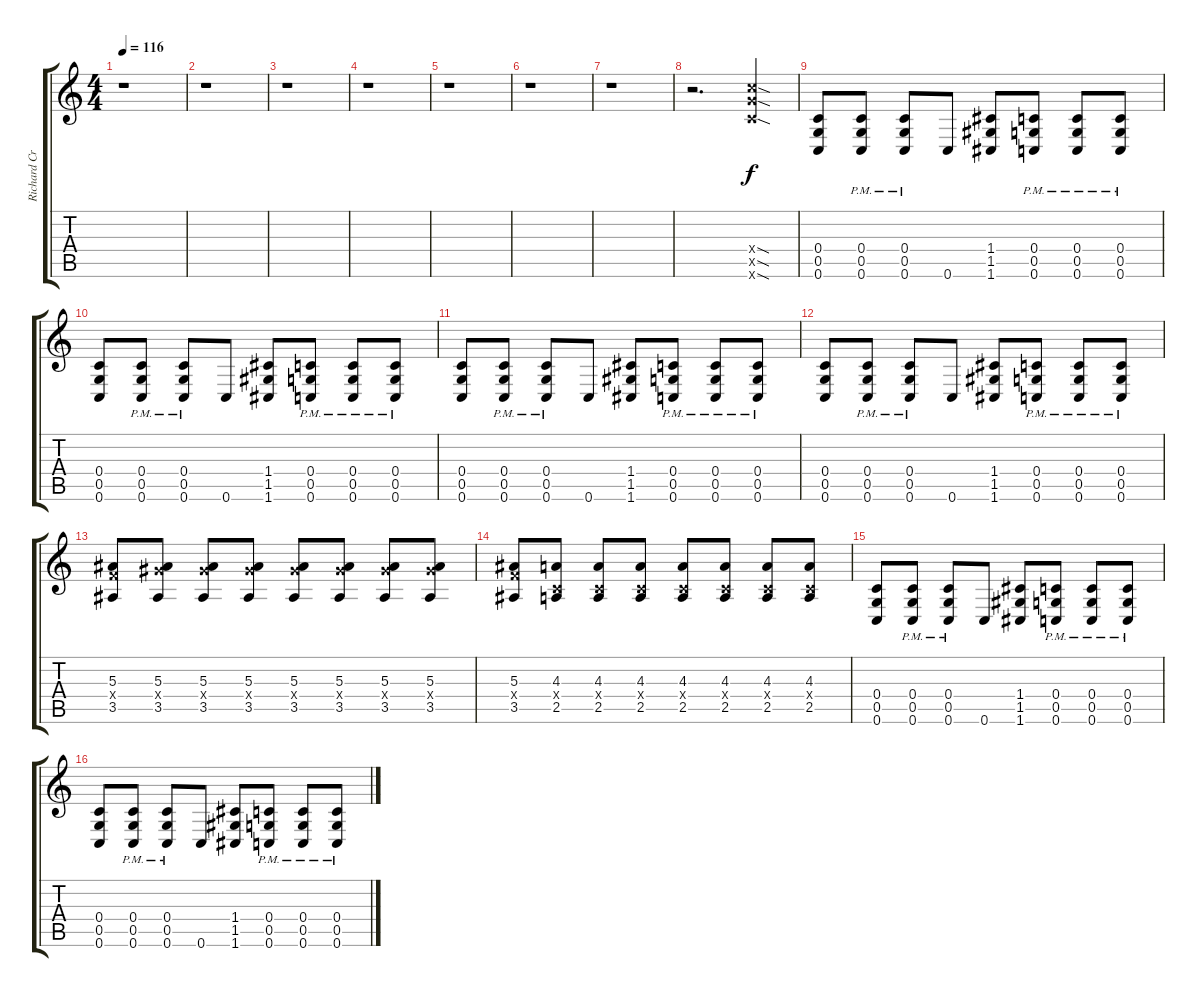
\track ("Richard Cruspe" "Richard Cr") {instrument distortionguitar}
\staff {score tabs}
\tuning (D4 A3 F3 C3 G2 C2) {hide}
\ts (4 4)
\tempo 116
\clef g2
\ks c
r.1{dy f} |
r.1 |
r.1 |
r.1 |
r.1 |
r.1 |
r.1 |
r.2{d} (12.4{sod x} 12.5{sod x} 12.6{sod x}).4 |
(0.4 0.5 0.6).8 (0.4{pm} 0.5{pm} 0.6{pm}).8 (0.4{pm} 0.5{pm} 0.6{pm}).8 0.6.8 (1.4 1.5 1.6).8 (0.4{pm} 0.5{pm} 0.6{pm}).8 (0.4{pm} 0.5{pm} 0.6{pm}).8 (0.4 0.5 0.6{pm}).8 |
(0.4 0.5 0.6).8 (0.4{pm} 0.5{pm} 0.6{pm}).8 (0.4{pm} 0.5{pm} 0.6{pm}).8 0.6.8 (1.4 1.5 1.6).8 (0.4{pm} 0.5{pm} 0.6{pm}).8 (0.4{pm} 0.5{pm} 0.6{pm}).8 (0.4 0.5 0.6{pm}).8 |
(0.4 0.5 0.6).8 (0.4{pm} 0.5{pm} 0.6{pm}).8 (0.4{pm} 0.5{pm} 0.6{pm}).8 0.6.8 (1.4 1.5 1.6).8 (0.4{pm} 0.5{pm} 0.6{pm}).8 (0.4{pm} 0.5{pm} 0.6{pm}).8 (0.4 0.5 0.6{pm}).8 |
(0.4 0.5 0.6).8 (0.4{pm} 0.5{pm} 0.6{pm}).8 (0.4{pm} 0.5{pm} 0.6{pm}).8 0.6.8 (1.4 1.5 1.6).8 (0.4{pm} 0.5{pm} 0.6{pm}).8 (0.4{pm} 0.5{pm} 0.6{pm}).8 (0.4 0.5 0.6{pm}).8 |
(5.3 5.4{x} 3.5).8 (5.3 8.4{x} 3.5).8 (5.3 8.4{x} 3.5).8 (5.3 8.4{x} 3.5).8 (5.3 8.4{x} 3.5).8 (5.3 8.4{x} 3.5).8 (5.3 8.4{x} 3.5).8 (5.3 8.4{x} 3.5).8 |
(5.3 5.4{x} 3.5).8 (4.3 0.4{x} 2.5).8 (4.3 0.4{x} 2.5).8 (4.3 0.4{x} 2.5).8 (4.3 0.4{x} 2.5).8 (4.3 0.4{x} 2.5).8 (4.3 0.4{x} 2.5).8 (4.3 0.4{x} 2.5).8 |
(0.4 0.5 0.6).8 (0.4{pm} 0.5{pm} 0.6{pm}).8 (0.4{pm} 0.5{pm} 0.6{pm}).8 0.6.8 (1.4 1.5 1.6).8 (0.4{pm} 0.5{pm} 0.6{pm}).8 (0.4{pm} 0.5{pm} 0.6{pm}).8 (0.4 0.5 0.6{pm}).8 |
(0.4 0.5 0.6).8 (0.4{pm} 0.5{pm} 0.6{pm}).8 (0.4{pm} 0.5{pm} 0.6{pm}).8 0.6.8 (1.4 1.5 1.6).8 (0.4{pm} 0.5{pm} 0.6{pm}).8 (0.4{pm} 0.5{pm} 0.6{pm}).8 (0.4 0.5 0.6{pm}).8
